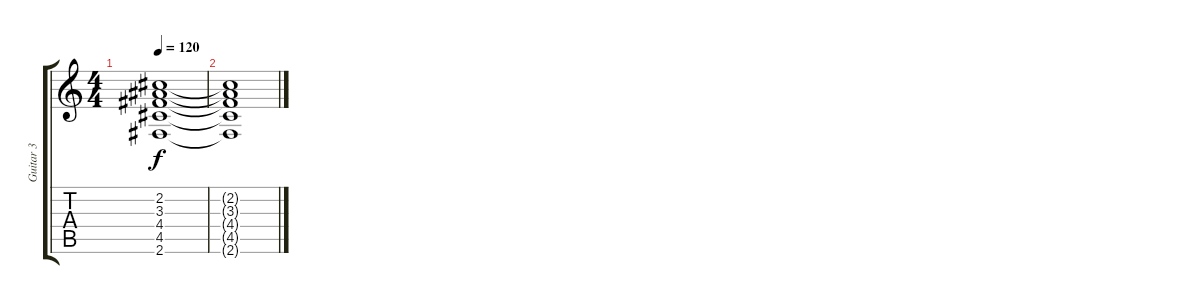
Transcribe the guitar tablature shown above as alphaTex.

\track ("Guitar 3" "Guitar 3") {instrument overdrivenguitar}
\staff {score tabs}
\tuning (E4 B3 G3 D3 A2 E2) {hide}
\ts (4 4)
\tempo 120
\clef g2
\ks c
(2.2{t} 3.3{t} 4.4{t} 4.5{t} 2.6{t}).1{dy f} |
(2.2{t} 3.3{t} 4.4{t} 4.5{t} 2.6{t}).1
